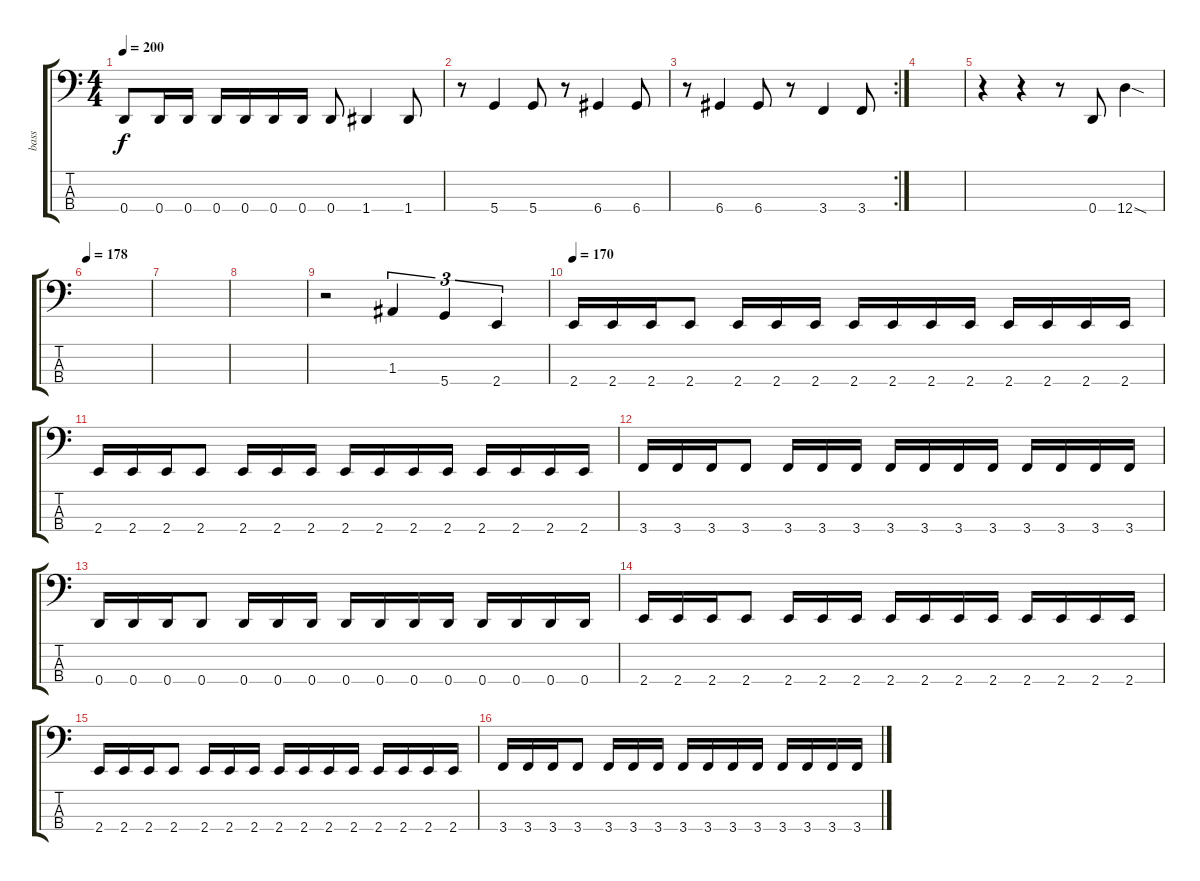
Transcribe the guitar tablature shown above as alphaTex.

\track ("bass" "bass") {instrument electricbasspick}
\staff {score tabs}
\tuning (G2 D2 A1 D1) {hide}
\ts (4 4)
\tempo 200
\clef f4
\ks c
0.4.8{dy f} 0.4.16 0.4.16 0.4.16 0.4.16 0.4.16 0.4.16 0.4.8 1.4.4 1.4.8 |
r.8 5.4.4 5.4.8 r.8 6.4.4 6.4.8 |
\rc 2
r.8 6.4.4 6.4.8 r.8 3.4.4 3.4.8 |
|
r.4 r.4 r.8 0.4.8 12.4{sod}.4 |
\tempo 180
\tempo 178
|
|
|
r.2 1.3.4{tu (3 2)} 5.4.4{tu (3 2)} 2.4.4{tu (3 2)} |
\tempo 170
2.4.16 2.4.16 2.4.16 2.4.8 2.4.16 2.4.16 2.4.16 2.4.16 2.4.16 2.4.16 2.4.16 2.4.16 2.4.16 2.4.16 2.4.16 |
2.4.16 2.4.16 2.4.16 2.4.8 2.4.16 2.4.16 2.4.16 2.4.16 2.4.16 2.4.16 2.4.16 2.4.16 2.4.16 2.4.16 2.4.16 |
3.4.16 3.4.16 3.4.16 3.4.8 3.4.16 3.4.16 3.4.16 3.4.16 3.4.16 3.4.16 3.4.16 3.4.16 3.4.16 3.4.16 3.4.16 |
0.4.16 0.4.16 0.4.16 0.4.8 0.4.16 0.4.16 0.4.16 0.4.16 0.4.16 0.4.16 0.4.16 0.4.16 0.4.16 0.4.16 0.4.16 |
2.4.16 2.4.16 2.4.16 2.4.8 2.4.16 2.4.16 2.4.16 2.4.16 2.4.16 2.4.16 2.4.16 2.4.16 2.4.16 2.4.16 2.4.16 |
2.4.16 2.4.16 2.4.16 2.4.8 2.4.16 2.4.16 2.4.16 2.4.16 2.4.16 2.4.16 2.4.16 2.4.16 2.4.16 2.4.16 2.4.16 |
3.4.16 3.4.16 3.4.16 3.4.8 3.4.16 3.4.16 3.4.16 3.4.16 3.4.16 3.4.16 3.4.16 3.4.16 3.4.16 3.4.16 3.4.16
